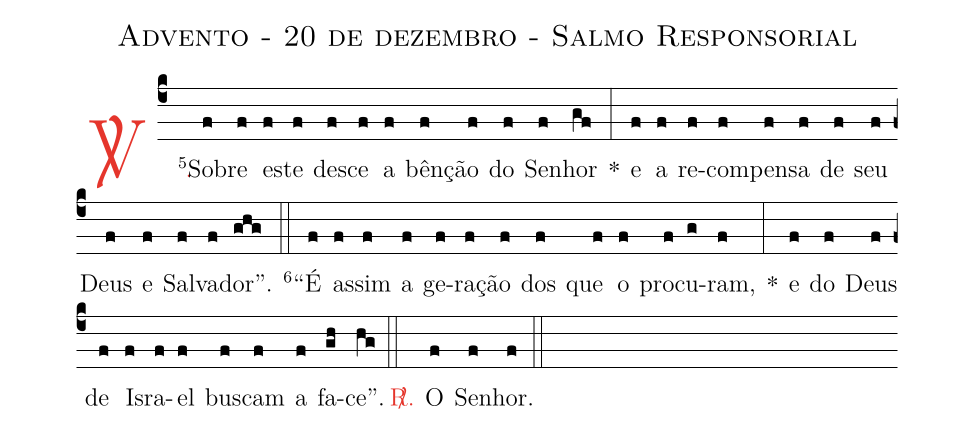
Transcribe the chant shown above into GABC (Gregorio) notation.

name: Advento - 20 de dezembro - Salmo Responsorial;
%%
(c4)

<c><sp>V/</sp>.</c>() <v>\VSup{5}</v>So(f)bre(f) es(f)te(f) des(f)ce(f) a(f) bên(f)ção(f) do(f) Se(f)nhor(gf) *(:)
e(f) a(f) re(f)com(f)pen(f)sa(f) de(f) seu(f) Deus(f) e(f) Sal(f)va(f)dor''.(ghg)

(::)

<v>\VSup{6}</v>``É(f) as(f)sim(f) a(f) ge(f)ra(f)ção(f) dos(f) que(f) o(f) pro(f)cu(g)ram,(f) *(:)
e(f) do(f) Deus(f) de(f) Is(f)ra(f)el(f) bus(f)cam(f) a(f) fa(gh)ce''.(hg)

(::)

<c><sp>R/</sp>.</c>() O(f) Se(f)nhor.(f)

(::)
